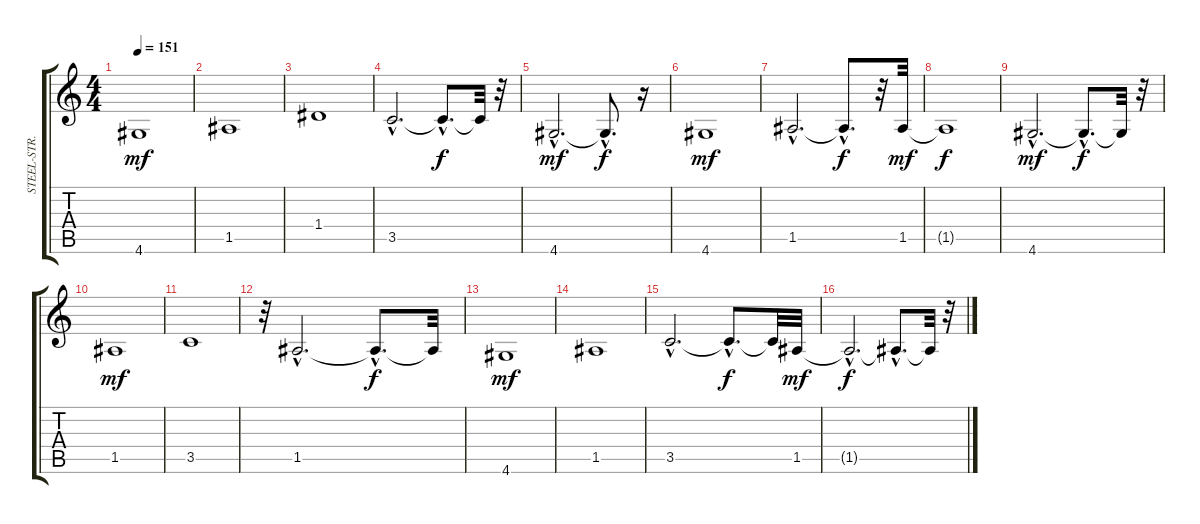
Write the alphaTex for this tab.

\track ("STEEL-STR.GT. THUMB " "STEEL-STR.") {instrument acousticguitarsteel}
\staff {score tabs}
\tuning (E4 B3 G3 D3 A2 E2) {hide}
\ts (4 4)
\tempo 151
\clef g2
\ks c
4.6.1{dy mf} |
1.5.1 |
1.4.1 |
3.5{hac}.2{d} 3.5{hac t}.8{d dy f} 3.5{t}.32 r.32 |
4.6{hac}.2{d dy mf} 4.6{hac t}.8{d dy f} r.16 |
4.6.1{dy mf} |
1.5{hac}.2{d} 1.5{hac t}.8{d dy f} r.32 1.5.32{dy mf} |
1.5{t}.1{dy f} |
4.6{hac}.2{d dy mf} 4.6{hac t}.8{d dy f} 4.6{t}.32 r.32 |
1.5.1{dy mf} |
3.5.1 |
r.32 1.5{hac}.2{d} 1.5{hac t}.8{d dy f} 1.5{t}.32 |
4.6.1{dy mf} |
1.5.1 |
3.5{hac}.2{d} 3.5{hac t}.8{d dy f} 3.5{t}.32 1.5.32{dy mf} |
1.5{hac t}.2{d dy f} 1.5{hac t}.8{d} 1.5{t}.32 r.32
